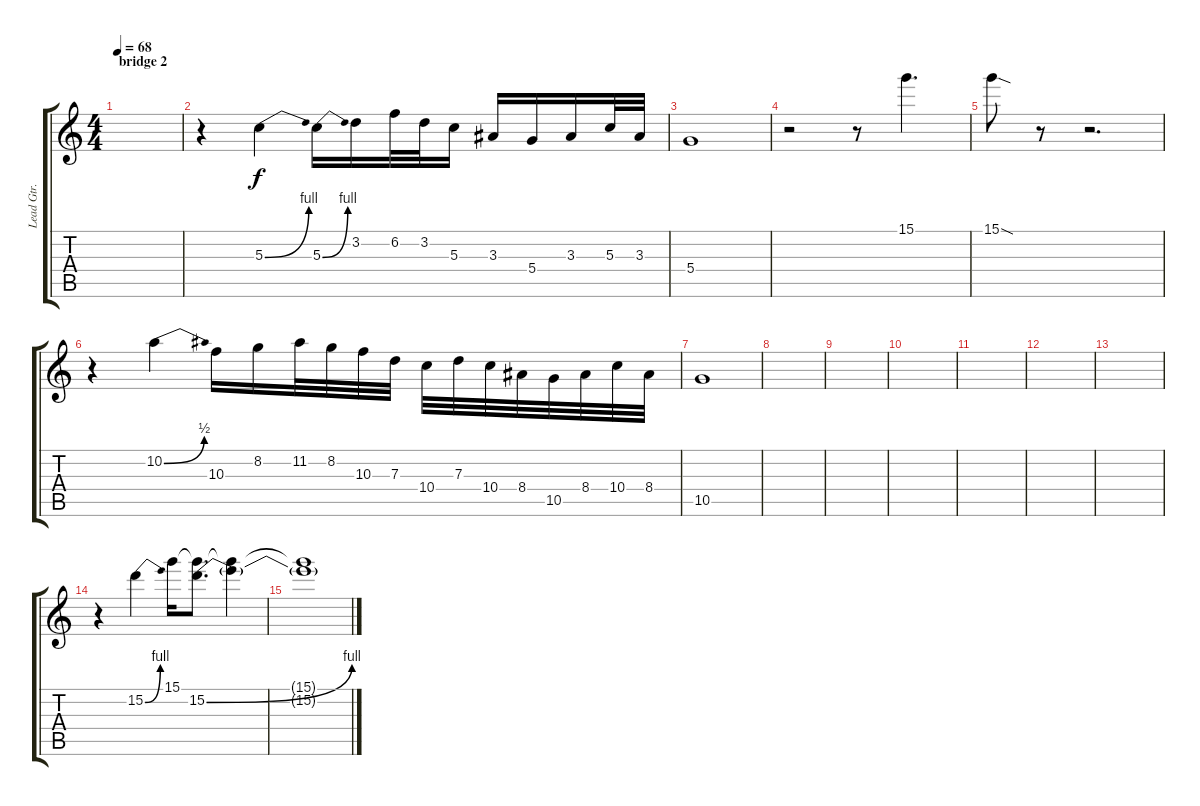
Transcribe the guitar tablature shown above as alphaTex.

\track ("Lead Gtr." "Lead Gtr.") {instrument distortionguitar}
\staff {score tabs}
\tuning (E4 B3 G3 D3 A2 E2) {hide}
\ts (4 4)
\section ("" "bridge 2")
\tempo 68
\clef g2
\ks c
|
r.4 5.3{be (bend 0 0 60 4)}.4 5.3{be (bend 0 0 60 4)}.16 3.2.16 6.2.32 3.2.32 5.3.16 3.3.16 5.4.16 3.3.16 5.3.32 3.3.32 |
5.4.1 |
r.2 r.8 15.1.4{d} |
15.1{sod}.8 r.8 r.2{d} |
r.4 10.2{be (bend 0 0 60 2)}.4 10.3.16 8.2.16 11.2.32 8.2.32 10.3.32 7.3.32 10.4.32 7.3.32 10.4.32 8.4.32 10.5.32 8.4.32 10.4.32 8.4.32 |
10.5.1 |
|
|
|
|
|
|
r.4 15.2{be (bend 0 0 60 4)}.4 15.1.16 (15.1{t} 15.2{be (bend 0 0 60 4)}).8{d} (15.1{t} 15.2{t}).4 |
(15.1{t} 15.2{t}).1
